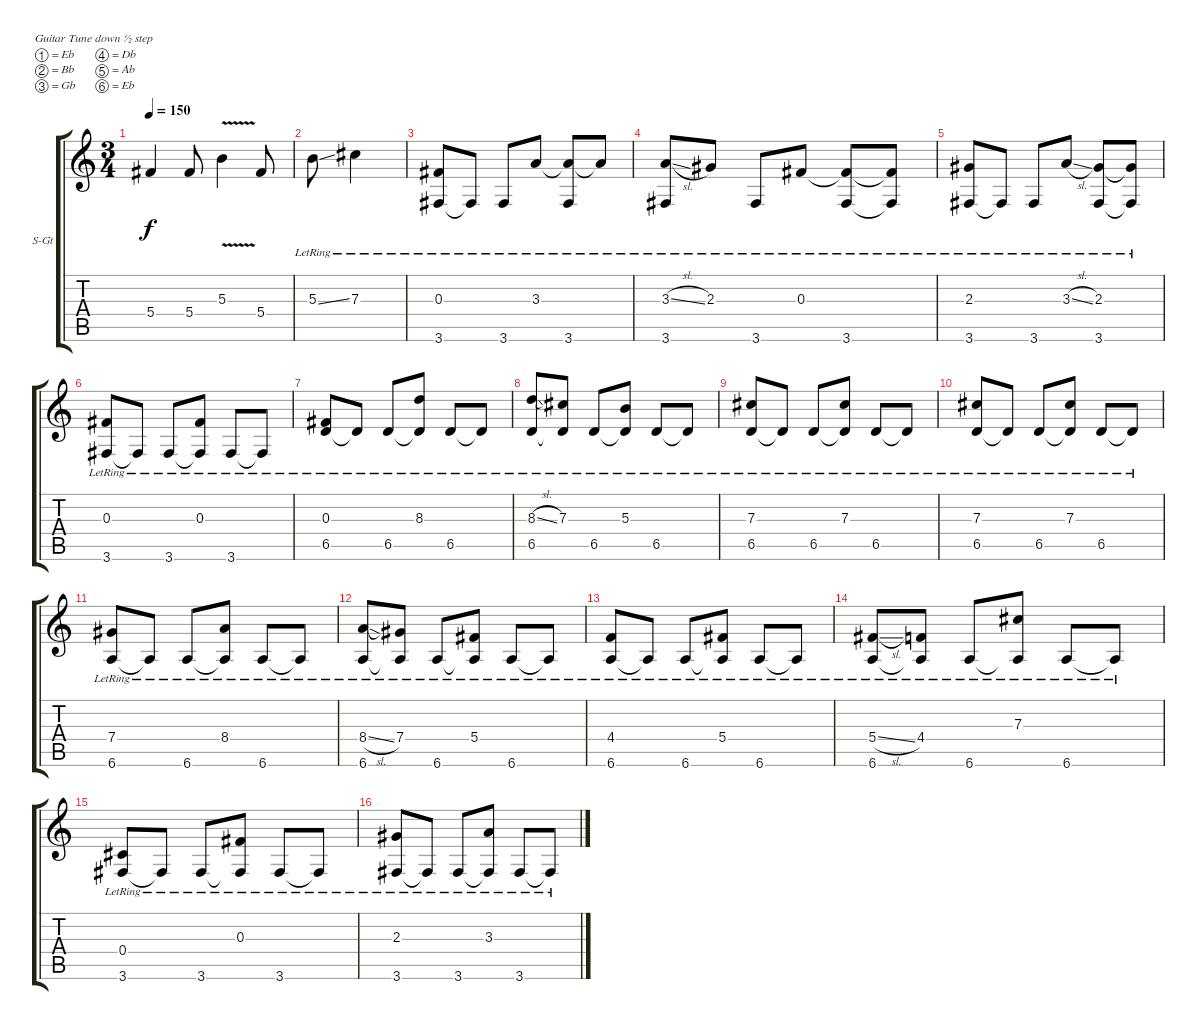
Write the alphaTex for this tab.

\defaultSystemsLayout 4
\bracketExtendMode groupsimilarinstruments
\firstSystemTrackNameOrientation horizontal
\otherSystemsTrackNameOrientation horizontal
\track ("Mark" "S-Gt") {instrument acousticguitarsteel}
\staff {score tabs}
\tuning (Eb4 Bb3 Gb3 Db3 Ab2 Eb2)
\ts (3 4)
\tempo 150
\clef g2
\ks c
5.4.4{dy f} 5.4.8 5.3{v}.4 5.4.8 |
5.3{ss lr}.8 7.3{lr}.4 |
(3.6{lr} 0.3{lr}).8 3.6{lr t}.8 3.6{lr}.8 3.3{lr}.8 (3.6{lr} 3.3{lr t}).8 3.3{lr t}.8 |
(3.6{lr} 3.3{sl}).8 2.3{lr}.8 3.6{lr}.8 0.3{lr}.8 (3.6{lr} 0.3{lr t}).8 (3.6{lr t} 0.3{lr t}).8 |
(3.6{lr} 2.3{lr}).8 3.6{lr t}.8 3.6{lr}.8 3.3{sl lr}.8 (3.6{lr} 2.3{lr}).8 (2.3{lr t} 3.6{lr t}).8 |
(3.6{lr} 0.3{lr}).8 3.6{lr t}.8 3.6{lr}.8 (3.6{lr t} 0.3{lr}).8 3.6{lr}.8 3.6{lr t}.8 |
(6.5{lr} 0.3{lr}).8 6.5{lr t}.8 6.5{lr}.8 (6.5{lr t} 8.3{lr}).8 6.5{lr}.8 6.5{lr t}.8 |
(6.5{lr} 8.3{sl lr}).8 (6.5{lr t} 7.3{lr}).8 6.5{lr}.8 (6.5{lr t} 5.3{lr}).8 6.5{lr}.8 6.5{lr t}.8 |
(6.5{lr} 7.3{lr}).8 6.5{lr t}.8 6.5{lr}.8 (6.5{lr t} 7.3{lr}).8 6.5{lr}.8 6.5{lr t}.8 |
(6.5{lr} 7.3{lr}).8 6.5{lr t}.8 6.5{lr}.8 (6.5{lr t} 7.3{lr}).8 6.5{lr}.8 6.5{lr t}.8 |
(6.6{lr} 7.4{lr}).8 6.6{lr t}.8 6.6{lr}.8 (6.6{lr t} 8.4{lr}).8 6.6{lr}.8 6.6{lr t}.8 |
(6.6{lr} 8.4{sl lr}).8 (6.6{lr t} 7.4{lr}).8 6.6{lr}.8 (6.6{lr t} 5.4{lr}).8 6.6{lr}.8 6.6{lr t}.8 |
(6.6{lr} 4.4{lr}).8 6.6{lr t}.8 6.6{lr}.8 (6.6{lr t} 5.4{lr}).8 6.6{lr}.8 6.6{lr t}.8 |
(6.6{lr} 5.4{sl lr}).8 (6.6{lr t} 4.4{lr}).8 6.6{lr}.8 (6.6{lr t} 7.3{lr}).8 6.6{lr}.8 6.6{lr t}.8 |
(3.6{lr} 0.4{lr}).8 3.6{lr t}.8 3.6{lr}.8 (3.6{lr t} 0.3{lr}).8 3.6{lr}.8 3.6{lr t}.8 |
(3.6{lr} 2.3{lr}).8 3.6{lr t}.8 3.6{lr}.8 (3.6{lr t} 3.3{lr}).8 3.6{lr}.8 3.6{lr t}.8
